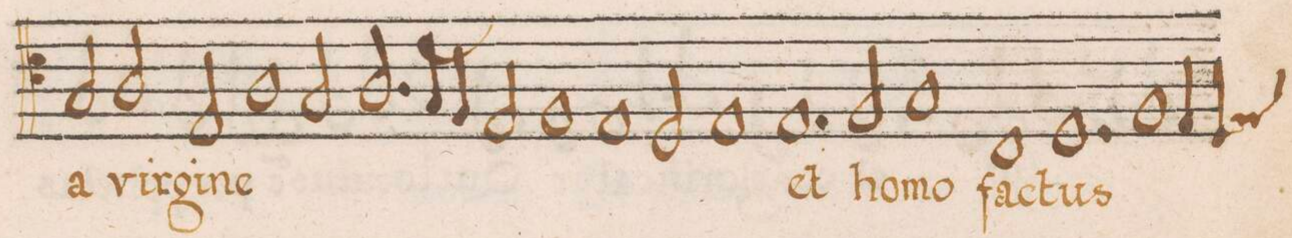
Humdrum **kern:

**kern	**text
*I"TENOR	*
*clefC4	*
*k[]	*
*met(C|)	*
*M2/1	*
2G/	-a
2A/	vir-
2E/	-gi-
1A\	-ne
=61-	=61-
2G/	.
2.A/	.
8G/L	.
8F/J	.
=62-	=62-
2E/	.
1F	.
1E/	.
=63-	=63-
2D/	.
1E	.
=64-	=64-
1.E	et
2F/	ho-
=65-	=65-
1G	-mo
1C	fac-
=66-	=66-
1.D	-tus
1F/	.
=67-	=67-
4E/	.
*custos:E	*
4D/	.
*-	*-
